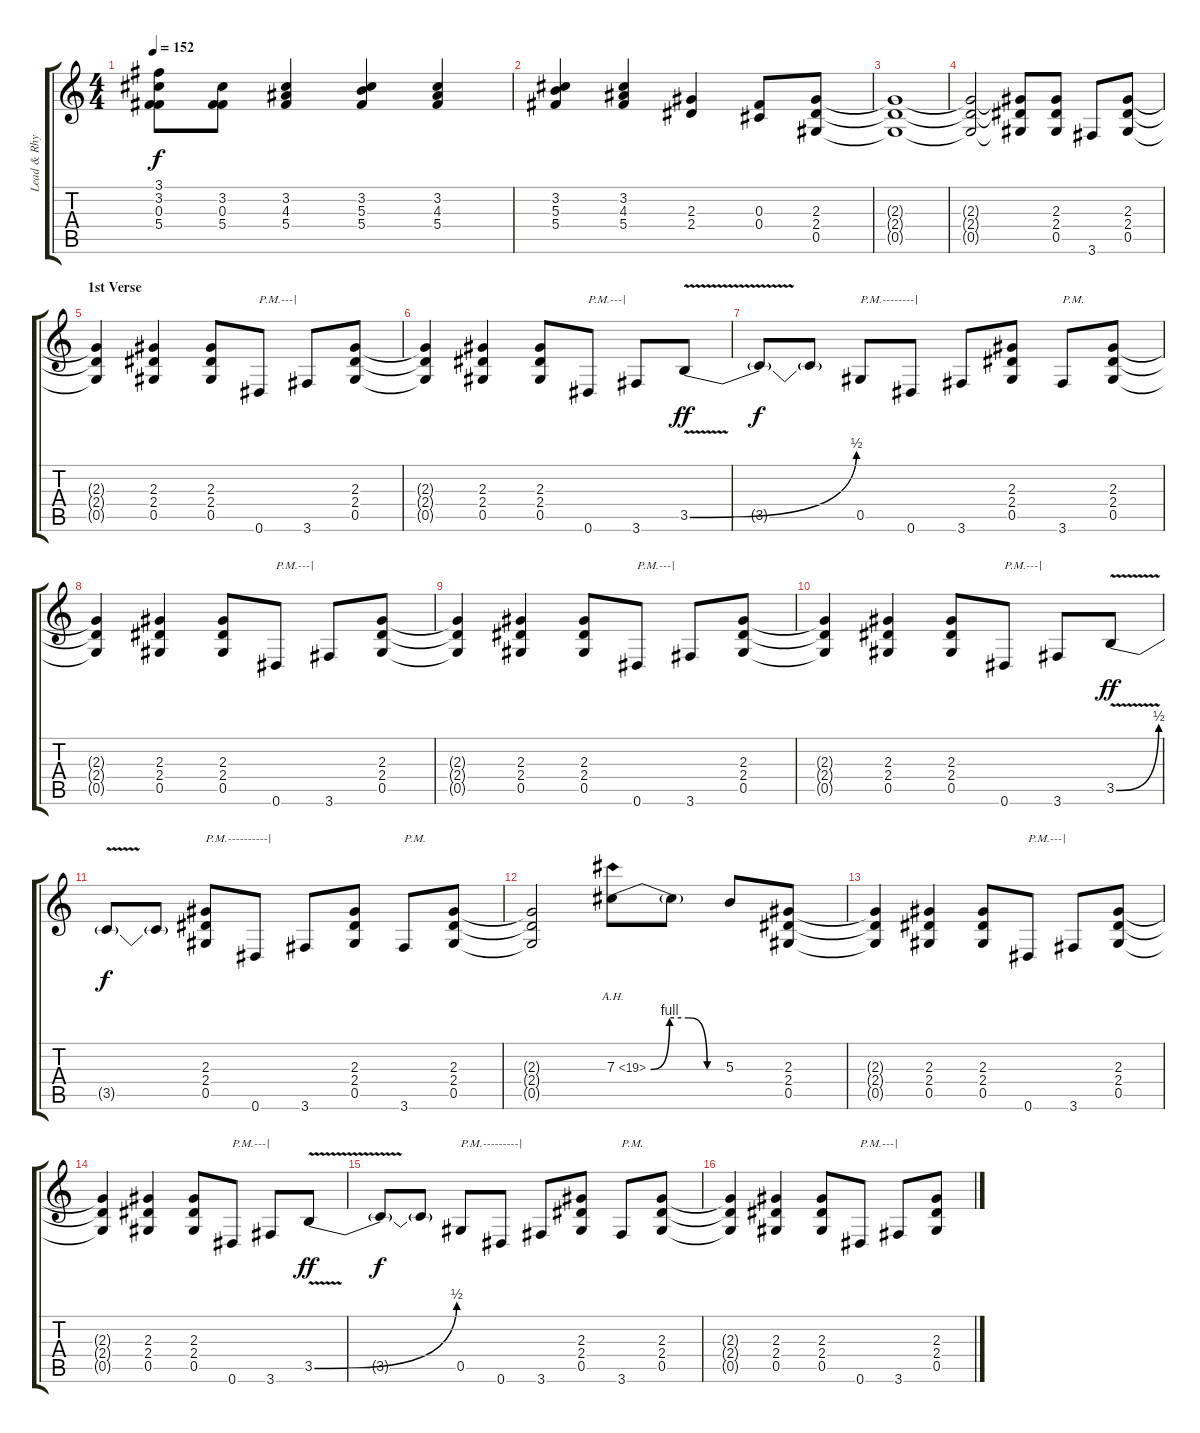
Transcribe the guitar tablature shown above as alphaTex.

\track ("Lead & Rhythm Guitar - Slash" "Lead & Rhy") {instrument distortionguitar}
\staff {score tabs}
\tuning (Eb4 Bb3 Gb3 Db3 Ab2 Eb2) {hide}
\ts (4 4)
\tempo 152
\clef g2
\ks c
(3.1{t} 3.2{t} 0.3{t} 5.4{t}).8{dy f} (3.2 0.3 5.4).8 (3.2 4.3 5.4).4 (3.2 5.3 5.4).4 (3.2 4.3 5.4).4 |
(3.2 5.3 5.4).4 (3.2 4.3 5.4).4 (2.3 2.4).4 (0.3 0.4).8 (2.3 2.4 0.5).8 |
(2.3{t} 2.4{t} 0.5{t}).1 |
(2.3{t} 2.4{t} 0.5{t}).2 (2.3{t} 2.4{t} 0.5{t}).8 (2.3 2.4 0.5).8 3.6.8 (2.3 2.4 0.5).8 |
\section ("" "1st Verse")
(2.3{t} 2.4{t} 0.5{t}).4 (2.3 2.4 0.5).4 (2.3 2.4 0.5).8 0.6.8{txt "P.M.---|"} 3.6.8 (2.3 2.4 0.5).8 |
(2.3{t} 2.4{t} 0.5{t}).4 (2.3 2.4 0.5).4 (2.3 2.4 0.5).8 0.6.8{txt "P.M.---|"} 3.6.8 3.5{be (bend 0 0 60 2) v}.8{dy ff} |
3.5{t}.8{dy f} 3.5{t}.8 0.5.8{txt "P.M.--------|"} 0.6.8 3.6.8 (2.3 2.4 0.5).8 3.6.8{txt "P.M."} (2.3 2.4 0.5).8 |
(2.3{t} 2.4{t} 0.5{t}).4 (2.3 2.4 0.5).4 (2.3 2.4 0.5).8 0.6.8{txt "P.M.---|"} 3.6.8 (2.3 2.4 0.5).8 |
(2.3{t} 2.4{t} 0.5{t}).4 (2.3 2.4 0.5).4 (2.3 2.4 0.5).8 0.6.8{txt "P.M.---|"} 3.6.8 (2.3 2.4 0.5).8 |
(2.3{t} 2.4{t} 0.5{t}).4 (2.3 2.4 0.5).4 (2.3 2.4 0.5).8 0.6.8{txt "P.M.---|"} 3.6.8 3.5{be (bend 0 0 60 2) v}.8{dy ff} |
3.5{t}.8{dy f} 3.5{t}.8 (2.3 2.4 0.5).8{txt "P.M.----------|"} 0.6.8 3.6.8 (2.3 2.4 0.5).8 3.6.8{txt "P.M."} (2.3 2.4 0.5).8 |
(2.3{t} 2.4{t} 0.5{t}).2 7.3{be (custom 0 0 15 4 30 4 45 0 60 0) ah 12}.8 7.3{t}.8 5.3.8 (2.3 2.4 0.5).8 |
(2.3{t} 2.4{t} 0.5{t}).4 (2.3 2.4 0.5).4 (2.3 2.4 0.5).8 0.6.8{txt "P.M.---|"} 3.6.8 (2.3 2.4 0.5).8 |
(2.3{t} 2.4{t} 0.5{t}).4 (2.3 2.4 0.5).4 (2.3 2.4 0.5).8 0.6.8{txt "P.M.---|"} 3.6.8 3.5{be (bend 0 0 60 2) v}.8{dy ff} |
3.5{t}.8{dy f} 3.5{t}.8 0.5.8{txt "P.M.---------|"} 0.6.8 3.6.8 (2.3 2.4 0.5).8 3.6.8{txt "P.M."} (2.3 2.4 0.5).8 |
(2.3{t} 2.4{t} 0.5{t}).4 (2.3 2.4 0.5).4 (2.3 2.4 0.5).8 0.6.8{txt "P.M.---|"} 3.6.8 (2.3 2.4 0.5).8
